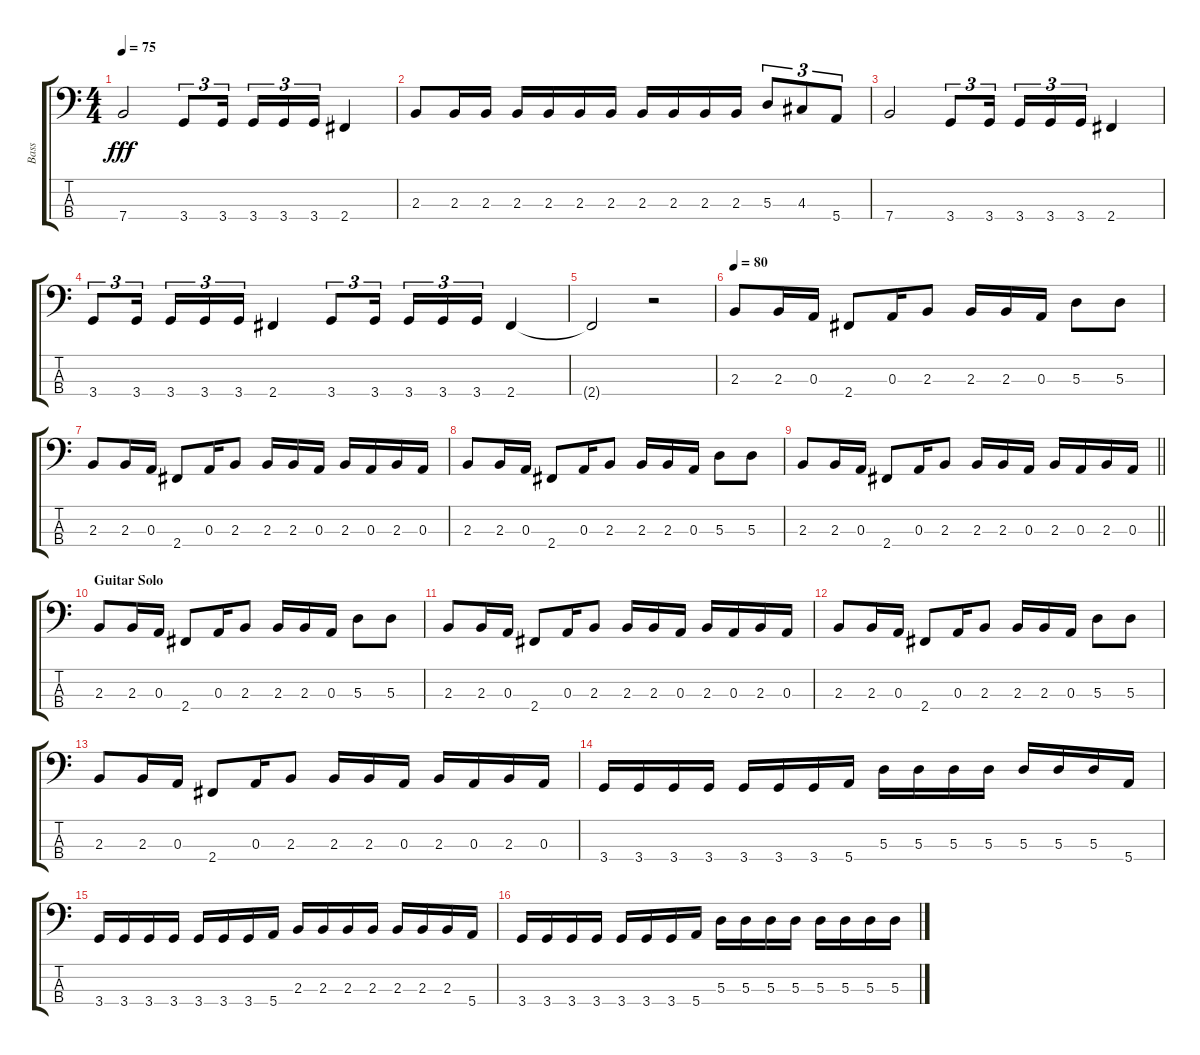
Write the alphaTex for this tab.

\track ("Bass" "Bass") {instrument electricbassfinger}
\staff {score tabs}
\tuning (G2 D2 A1 E1) {hide}
\ts (4 4)
\tempo 75
\clef f4
\ks c
7.4.2{dy fff} 3.4.8{tu (3 2)} 3.4.16{tu (3 2) beam splitsecondary} 3.4.16{tu (3 2)} 3.4.16{tu (3 2)} 3.4.16{tu (3 2)} 2.4.4 |
2.3.8 2.3.16 2.3.16 2.3.16 2.3.16 2.3.16 2.3.16 2.3.16 2.3.16 2.3.16 2.3.16 5.3.8{tu (3 2)} 4.3.8{tu (3 2)} 5.4.8{tu (3 2)} |
7.4.2 3.4.8{tu (3 2)} 3.4.16{tu (3 2) beam splitsecondary} 3.4.16{tu (3 2)} 3.4.16{tu (3 2)} 3.4.16{tu (3 2)} 2.4.4 |
3.4.8{tu (3 2)} 3.4.16{tu (3 2) beam splitsecondary} 3.4.16{tu (3 2)} 3.4.16{tu (3 2)} 3.4.16{tu (3 2)} 2.4.4 3.4.8{tu (3 2)} 3.4.16{tu (3 2) beam splitsecondary} 3.4.16{tu (3 2)} 3.4.16{tu (3 2)} 3.4.16{tu (3 2)} 2.4.4 |
2.4{t}.2 r.2 |
\tempo 80
2.3.8 2.3.16 0.3.16 2.4.8 0.3.16 2.3.8 2.3.16 2.3.16 0.3.16 5.3.8 5.3.8 |
2.3.8 2.3.16 0.3.16 2.4.8 0.3.16 2.3.8 2.3.16 2.3.16 0.3.16 2.3.16 0.3.16 2.3.16 0.3.16 |
2.3.8 2.3.16 0.3.16 2.4.8 0.3.16 2.3.8 2.3.16 2.3.16 0.3.16 5.3.8 5.3.8 |
\barLineRight lightlight
2.3.8 2.3.16 0.3.16 2.4.8 0.3.16 2.3.8 2.3.16 2.3.16 0.3.16 2.3.16 0.3.16 2.3.16 0.3.16 |
\section ("" "Guitar Solo")
2.3.8 2.3.16 0.3.16 2.4.8 0.3.16 2.3.8 2.3.16 2.3.16 0.3.16 5.3.8 5.3.8 |
2.3.8 2.3.16 0.3.16 2.4.8 0.3.16 2.3.8 2.3.16 2.3.16 0.3.16 2.3.16 0.3.16 2.3.16 0.3.16 |
2.3.8 2.3.16 0.3.16 2.4.8 0.3.16 2.3.8 2.3.16 2.3.16 0.3.16 5.3.8 5.3.8 |
2.3.8 2.3.16 0.3.16 2.4.8 0.3.16 2.3.8 2.3.16 2.3.16 0.3.16 2.3.16 0.3.16 2.3.16 0.3.16 |
3.4.16 3.4.16 3.4.16 3.4.16 3.4.16 3.4.16 3.4.16 5.4.16 5.3.16 5.3.16 5.3.16 5.3.16 5.3.16 5.3.16 5.3.16 5.4.16 |
3.4.16 3.4.16 3.4.16 3.4.16 3.4.16 3.4.16 3.4.16 5.4.16 2.3.16 2.3.16 2.3.16 2.3.16 2.3.16 2.3.16 2.3.16 5.4.16 |
3.4.16 3.4.16 3.4.16 3.4.16 3.4.16 3.4.16 3.4.16 5.4.16 5.3.16 5.3.16 5.3.16 5.3.16 5.3.16 5.3.16 5.3.16 5.3.16
